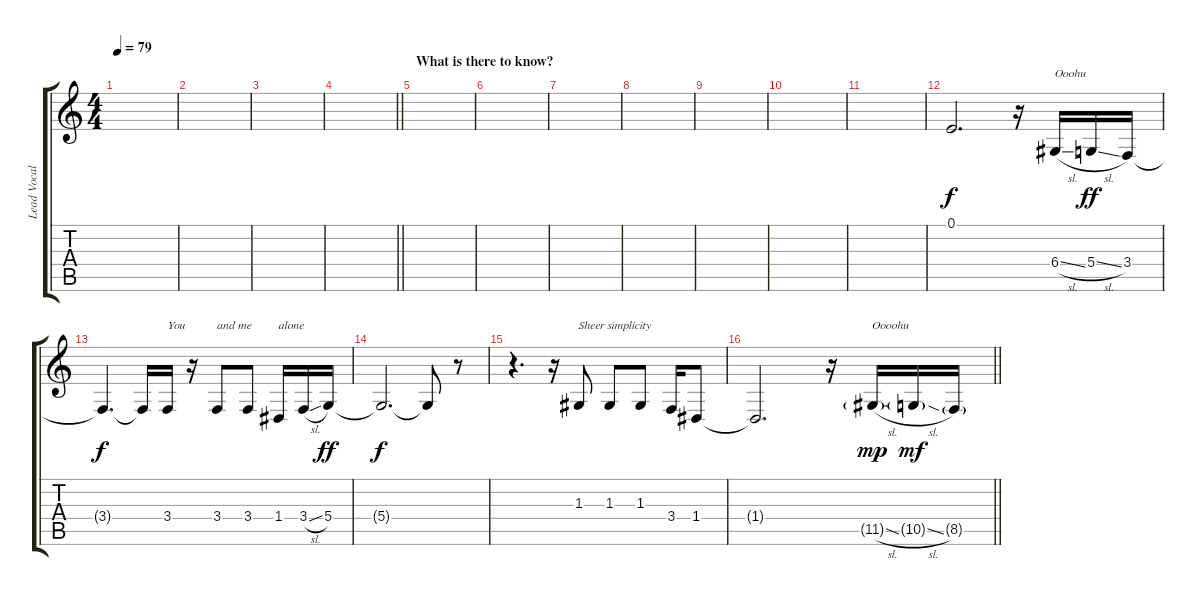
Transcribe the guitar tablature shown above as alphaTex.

\track ("Lead Vocals (Eirik)" "Lead Vocal") {instrument flute}
\staff {score tabs}
\tuning (E4 B3 G3 D3 A2 E2) {hide}
\ts (4 4)
\tempo 79
\clef g2
\ks c
|
|
|
\barLineRight lightlight
|
\section ("" "What is there to know?")
|
|
|
|
|
|
|
0.1.2{d instrument recorder} r.16 6.4{sl}.16{txt "Ooohu"} 5.4{sl}.16{dy ff} 3.4.16 |
3.4{t}.4{d dy f} 3.4{t}.16 3.4.16{txt "You"} r.16 3.4.8{txt "and me"} 3.4.8 1.4.16{txt "alone"} 3.4{sl}.16 5.4.16{dy ff} |
5.4{t}.2{d dy f} 5.4{t}.8 r.8 |
r.4{d} r.16 1.3.8{txt "Sheer simplicity"} 1.3.8 1.3.8 3.4.16 1.4.8 |
\barLineRight lightlight
1.4{t}.2{d} r.16 11.5{sl g}.16{txt "Oooohu" dy mp} 10.5{sl g}.16{dy mf} 8.5{g}.16
